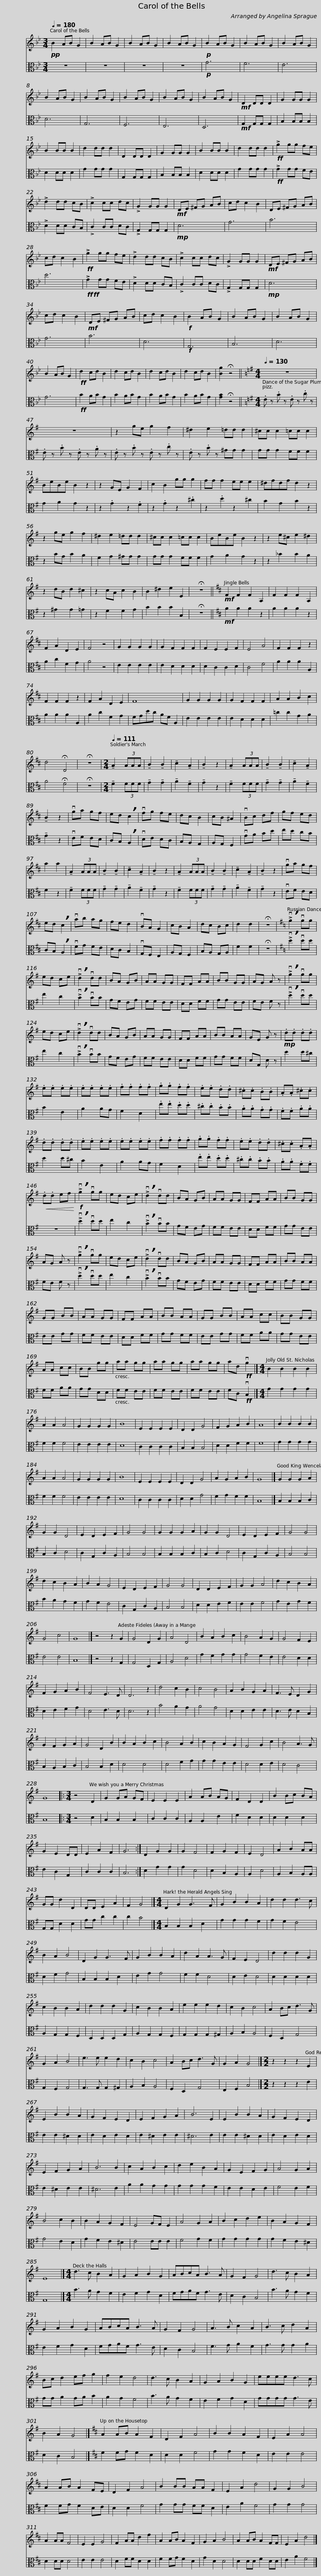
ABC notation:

X:1
%%score 1 2
L:1/8
Q:1/4=180
M:3/4
I:linebreak $
K:Bb
V:1 treble
V:2 alto
V:1
!pp! B2 AB G2 | B2 AB G2 | B2 AB G2 | B2 AB G2 |!p! B2 AB G2 | %5
 B2 AB G2 | B2 AB G2 | B2 AB G2 | B2 AB G2 |$ B2 AB G2 | %10
 B2 AB G2 | B2 AB G2 |!mf! D2 DD D2 | G2 GG G2 | B2 BB B2 | %15
 d2 dd d2 | D2 DD D2 | G2 GG G2 | B2 BB B2 |$ d2 dd d2 | %20
!ff! !>!g2 gg fe | !>!d2 dd cB | !>!c2 cc dc | !>!G2 GG G2 |!mf! DE ^FG AB | %25
 cd c2 B2 | DE ^FG AB |$ cd c2 B2 |!ff! !>!g2 gg fe | !>!d2 dd cB | %30
 !>!c2 cc dc | !>!G2 GG G2 |!mf! DE ^FG AB | cd c2 B2 |!mf! DE ^FG AB |$ %35
 cd c2 B2 |!f! B2 AB G2 | B2 AB G2 | B2 AB G2 | B2 AB G2 | %40
!ff! d2 cd B2 | d2 cd B2 | d2 cd B2 | d2 cd B2 |$ [Bg]2 !fermata!z4 || %45
[K:G][M:4/4][Q:1/4=130] z8 | z8 | z2 ge g2 f2 | ^d2 e2 =dd d2 | ^cc c2 =cc c2 |$ %50
 BeBe B2 z2 | z2 GE G2 F2 | c2 B2 gg g2 | ff f2 ee e2 | ^dfdf d2 z2 | %55
 z2 ge g2 f2 | ^d2 e2 =dd d2 |$ ^cc c2 =cc c2 | BeBe B2 z2 | z2 e^c e2 ^d2 | %60
 z2 dB d2 ^c2 | z2 cA c2 B2 | B2 ^d2 e2 E2 | !fermata!z8 ||$[K:D]!mf! F2 F2 F2 A,2 | %65
 F2 F2 F2 A,2 | F2 A2 D2 E2 | F4 z4 | G2 G2 G2 G2 | G2 F2 F2 F2 | %70
 F2 E2 E2 F2 | E4 A4 | F2 F2 F2 z2 | F2 F2 F2 z2 |$ F2 A2 D2 E2 | %75
 F8 | G2 G2 G2 G2 | G2 F2 F2 F2 | A2 A2 B2 c2 | d4 !fermata!D4 | %80
 !fermata!z8 |[M:2/4][Q:1/4=111] !tenuto!A2 (3AAA | !tenuto!B2 !tenuto!B2 | !tenuto!c2 !tenuto!A2 | !tenuto!B2 z2 |$ %85
 !tenuto!A2 (3AAA | !tenuto!B2 !tenuto!B2 | !tenuto!c2 !tenuto!A2 | !tenuto!B2 z2 | vga gf | %90
 ed !breath!c2 | vfg fe | dc B2 | cB ^A2 | vBc df | %95
 gf ed |$ a2 a2 | !tenuto!A2 (3AAA | !tenuto!B2 !tenuto!B2 | !tenuto!c2 !tenuto!A2 | %100
 !tenuto!B2 z2 | !tenuto!A2 (3AAA | !tenuto!B2 !tenuto!B2 | !tenuto!c2 !tenuto!A2 | !tenuto!B2 z2 | %105
 vga gf | ed !breath!c2 | vab ag | fe d2 |$ vBA G2 | %110
 cB A2 | dc Bc | d2 d2 | !fermata!z4 |[K:G] !>!!breath!vg2 vgg | %115
 ed ce | !>!!breath!vd2 vdd | BA GB | AA GG | FF AA |$ %120
 BB GG | AG A z | !>!!breath!vg2 vgg | ed ce | !>!!breath!vd2 vdd | %125
 BA GB | AA GG | FF AA | BB AA | GE G z |$ %130
!mp! .d.d .d.d | .e.e .e.e | .e.e .e.e | .f.f .f.f | .g.g .f.f | %135
 .e.e .d.d | .^c.c .B.B | .A.A .^c.c | .d.d .d.d |$ .e.e .e.e | %140
 .e.e .e.e | .f.f .f.f | .g.g .f.f | .e.e .d.d | .^c.c .A.A | %145
!<(! .d.d ef!<)! |!f! !>!!breath!vg2 vgg | ed ce |$ !>!!breath!vd2 vdd | BA GB | %150
 AA GG | FF AA | BB GG | AG A z | !>!!breath!vg2 vgg | %155
 ed ce | !>!!breath!vd2 vdd | BA GB |$ AA GG | FF AA | %160
 BB AA | GG BB | AA GG | FF AA | BB AA | %165
 GG BB | AA cc | BB GG |$ AA cc | BB gg | %170
 aa gg | aa gg | aa gg | ad!ff! vg2 |][M:4/4] B2 B2 B2 B2 | %175
 A2 A2 A4 | G2 G2 G2 G2 | B8 |$ E2 E2 E2 E2 | D2 D2 G4 | %180
 F2 G2 A2 B2 | A8 | B2 B2 B2 B2 | A2 A2 A4 | G2 G2 G2 G2 | %185
 B8 | E2 E2 E2 E2 | D2 D2 G4 | A2 G2 A2 B2 |$ G8 |] %190
 G2 G2 G2 A2 | G2 G2 D4 | E2 D2 E2 F2 | G4 G4 | G2 G2 G2 A2 | %195
 G2 G2 D4 | E2 D2 E2 F2 | G4 G4 | d2 c2 B2 A2 | B2 A2 G4 |$ %200
 E2 D2 E2 F2 | G4 G4 | D2 D2 E2 F2 | G2 G2 A4 | d2 c2 B2 A2 | %205
 G4 c4 | G8 |] z4 z2 G2 | G4 D2 G2 | A4 D4 | %210
 B2 A2 B2 c2 | B4 A2 G2 |$ G4 F2 E2 | F2 G2 A2 B2 | F4 E3 D | %215
 D6 z2 | d4 c2 B2 | c4 B4 | A2 B2 G2 A2 | F3 E D2 G2 | %220
 G2 F2 G2 A2 | G4 D2 B2 |$ B2 A2 B2 c2 | B4 A2 B2 | c2 B2 A2 G2 | %225
 F4 G2 c2 | B4 A3 G | G8 |:[M:3/4] z4 D2 | G2 GA GF | %230
 E2 E2 E2 | A2 AB AG |$ F2 D2 D2 | B2 Bc BA | G2 E2 DD | %235
 E2 A2 F2 | G6 :| D2 G2 G2 | G2 F4 | F2 G2 F2 | %240
 E2 D4 | A2 B2 AA | GG d2 D2 | DD E2 A2 |$ F2 G4 |] %245
[M:4/4] D2 G2 G3 F | G2 B2 B2 A2 | d2 d2 d3 c | B2 A2 B4 | D2 G2 G3 F | %250
 G2 B2 B2 A2 | d2 A2 A3 G | F2 E2 D4 |$ d2 d2 d2 G2 | c2 B2 B2 A2 | %255
 d2 d2 d2 G2 | c2 B2 B2 A2 | e2 e2 e2 d2 | c2 B2 c4 | A2 Bc d3 G | %260
 G2 A2 B4 | e3 e e2 d2 |$ c2 B2 c4 | A2 Bc d3 G | G2 A2 G4 |] %265
[M:2/2] z2 z2 z2 E2 | E2 B2 B2 A2 | G2 F2 E2 D2 | E2 F2 G2 A2 | B6 E2 | %270
 E2 B2 B2 A2 |$ G2 F2 E2 D2 | E2 F2 G2 A2 | B6 B2 | c2 A2 B2 c2 | %275
 d2 e2 B2 A2 | G2 E2 F2 G2 | A4 G2 A2 | B4 c2 B2 | B2 A2 G2 F2 | %280
 E4 GF E2 |$ A4 G2 A2 | B2 c2 d2 e2 |$ B2 A2 G2 F2 | E8 |] %285
[M:4/4] d3 c B2 A2 | G2 A2 B2 G2 | ABcA B3 A | G2 F2 G4 | d3 c B2 A2 | %290
 G2 A2 B2 G2 |$ ABcA B3 A | G2 F2 G4 | A3 B c2 A2 | B3 c d2 A2 | %295
 Bc d2 ef g2 | f2 e2 d4 | d3 c B2 A2 | G2 A2 B2 G2 |$ eeee d3 c | %300
 B2 A2 G4 |][K:D] A2 AB A2 F2 | D2 F2 A4 | B2 B2 A2 F2 | E2 A2 A4 | %305
 A2 AB A2 FE | D2 F2 A4 | B2 BB AA F2 |$ E2 A2 d4 | G2 G2 B4 | %310
 A2 AA F4 | E2 E2 G4 | F2 AA d2 f2 | A2 AB A2 F2 | G2 A2 B4 | %315
 A2 AB A2 FF | E2 A2 d4 |] %317
V:2
 z6 | z6 | z6 | z6 |!p! G6 | %5
 F6 | E6 | D6 | G,6 |$ F,6 | %10
 E,6 | D,6 |!mf! G,2 G,G, G,2 | B,2 B,B, B,2 | D2 DD D2 | %15
 G2 GG G2 | G,2 G,G, G,2 | B,2 B,B, B,2 | D2 DD D2 |$ G2 GG G2 | %20
!ff! !>!G2 GG FE | !>!D2 DD CB, | !>!C2 CC DC | !>!G,2 G,G, G,2 |!mp! D6 | %25
 G6 | B6 |$ d6 |!ff!!ff! !>!G2 GG FE | !>!D2 DD CB, | %30
 !>!C2 CC DC | !>!G,2 G,G, G,2 |!mp! D6 | G6 | B6 |$ %35
 D6 |!f! G,6 | B,6 | D6 | G6 | %40
!ff! B2 AB G2 | B2 AB G2 | B2 AB G2 | B2 AB G2 |$ [GB]2 !fermata!z4 || %45
[K:G][M:4/4] .E z .B z .E z .c z | .E z .B z .E z .A z | .E z .B z .E z .c z | .E z .B z ^GG G2 | GG G2 FF F2 |$ %50
 G2 A2 G2 z2 | z2 .G2 z2 .F2 | z2 .G2 z2 .^c2 | z2 .d2 z2 ^c2 | B2 G2 B2 z2 | %55
 z2 BG B2 A2 | F2 G2 ^GG G2 |$ GG G2 FF F2 | G2 A2 G2 z2 | z2 _B2 B2 A2 | %60
 z2 ^G2 G2 =G2 | z2 F2 F2 G2 | B2 B2 B2 B,2 | !fermata!z8 ||$[K:D]!mf! A2 A2 A2 z2 | %65
 A2 A2 A2 z2 | A2 c2 F2 G2 | A4 z4 | E2 E2 E2 E2 | E2 D2 D2 D2 | %70
 D2 C2 C2 D2 | C4 F4 | A2 A2 A2 A,2 | A2 A2 A2 A,2 |$ A2 c2 F2 G2 | %75
 FGdc AF A,2 | E2 E2 E2 E2 | E2 D2 D2 D2 | =c2 c2 G2 A2 | A4 !fermata!F4 | %80
 !fermata!z8 |[M:2/4] !tenuto!F2 (3FFF | !tenuto!G2 !tenuto!G2 | !tenuto!A2 !tenuto!F2 | !tenuto!G2 z2 |$ %85
 !tenuto!F2 (3FFF | !tenuto!G2 !tenuto!G2 | !tenuto!A2 !tenuto!F2 | !tenuto!G2 z2 | vEF ED | %90
 CB, !breath!A,2 | vDE DC | B,A, G,2 | A,G, F,2 | vGA Bd | %95
 ed cB |$ F2 z2 | !tenuto!F2 (3FFF | !tenuto!G2 !tenuto!G2 | !tenuto!A2 !tenuto!F2 | %100
 !tenuto!G2 z2 | !tenuto!F2 (3FFF | !tenuto!G2 !tenuto!G2 | !tenuto!A2 !tenuto!F2 | !tenuto!G2 z2 | %105
 vEF ED | CB, !breath!A,2 | vFG FE | DC B,2 |$ vG,F, E,2 | %110
 A,G, F,2 | B,A, G,A, | F2 F2 | !fermata!z4 |[K:G] !>!!breath!vd2 vdd | %115
 e2 c2 | !>!!breath!vB2 vBB | GF EG | FF EE | DD FF |$ %120
 GG EE | FE F z | !>!!breath!vd2 vdd | e2 c2 | !>!!breath!vB2 vBB | %125
 GF EG | FF EE | DD FF | GG FF | DG, D z |$ %130
 d2 d^c | B2 E2 | A2 AG | F2 D2 | .e.e .d.d | %135
 .^c.c .B.B | .A.A .G.G | .F.F .A.A | d2 d^c |$ B2 E2 | %140
 A2 AG | F2 D2 | .e.e .d.d | .^c.c .B.B | .A.A .F.F | %145
 z4 | !>!!breath!vd2 vdd | e2 c2 |$ !>!!breath!vB2 vBB | GF EG | %150
 FF EE | DD FF | GG EE | FE F z | !>!!breath!vd2 vdd | %155
 e2 c2 | !>!!breath!vB2 vBB | GF EG |$ FF EE | DD FF | %160
 GG FF | EE GG | FF EE | DD FF | GG FF | %165
 EE GG | FF AA | GG EE |$ FF AA | GG DD | %170
 FF EE | FF EE | FF EE | FC!ff! vB,2 |][M:4/4] G2 G2 G2 G2 | %175
 F2 F2 F4 | E2 E2 E2 E2 | D8 |$ C2 C2 C2 C2 | B,2 B,2 B,4 | %180
 D2 D2 F2 F2 | F8 | G2 G2 G2 G2 | F2 F2 F4 | E2 E2 E2 E2 | %185
 D8 | C2 C2 C2 C2 | D2 D2 G4 | F2 G2 F2 F2 |$ B,8 |] %190
 B,2 B,2 B,2 C2 | B,2 C2 D4 | C2 G,2 C2 A,2 | B,4 B,4 | B,2 B,2 B,2 C2 | %195
 B,2 C2 D4 | C2 G,2 C2 A,2 | B,4 B,4 | B2 A2 G2 F2 | G2 F2 E4 |$ %200
 C2 G,2 C2 A,2 | B,4 B,4 | D2 D2 E2 F2 | E2 E2 F4 | G2 E2 G2 F2 | %205
 E4 E4 | B,8 |] z4 z2 G,2 | G,4 D,2 G,2 | A,4 D4 | %210
 G2 F2 G2 G2 | G4 F2 E2 |$ E4 D2 D2 | D2 E2 F2 G2 | D4 E3 D | %215
 D6 z2 | B4 A2 G2 | A4 G4 | D2 D2 E2 E2 | D3 E D2 B,2 | %220
 B,2 A,2 B,2 C2 | B,4 B,2 D2 |$ D4 D4 | D4 F2 G2 | G2 G2 E2 E2 | %225
 D4 D2 E2 | D4 C4 | B,8 |:[M:3/4] z4 D2 | B,2 B,2 B,2 | %230
 C2 C2 C2 | A,2 A,2 E2 |$ F2 D2 D2 | D2 D2 D2 | E2 C2 G,2 | %235
 C2 C2 C2 | B,6 :| D2 G2 G2 | G2 D4 | D2 B,2 A,2 | %240
 A,2 D4 | A,2 B,2 A,A, | G,G, D2 D2 | GG c2 c2 |$ c2 B4 |] %245
[M:4/4] B,2 B,2 B,2 D2 | G2 G2 G2 F2 | G2 F2 E4 | D2 F2 G4 | B,2 B,2 B,2 D2 | %250
 E2 G2 G4 | F2 F2 D4 | D2 E2 D4 |$ D2 D2 D2 D2 | A,2 G,2 G,2 F,2 | %255
 D,2 D,2 D,2 G,2 | A,2 G,2 G,2 F,2 | G,2 G,2 G,2 ^G,2 | A,2 B,2 A,4 | F,2 D,2 G,4 | %260
 G,2 F,2 G,4 | G,3 G, G,2 ^G,2 |$ A,2 B,2 A,4 | F,2 D,2 G,4 | E,2 F,2 B,4 |] %265
[M:2/2] z2 z2 z2 E2 | E2 E2 ^D2 D2 | E2 D2 E2 D2 | E2 ^D2 E2 E2 | ^D6 E2 | %270
 E2 E2 ^D2 D2 |$ E2 D2 E2 D2 | E2 ^D2 E2 E2 | ^D6 E2 | A2 A2 G2 G2 | %275
 G2 G2 G2 F2 | E2 E2 D2 E2 | F4 E2 F2 | G4 E2 D2 | G2 F2 E2 ^D2 | %280
 E4 EE E2 |$ F4 G2 F2 | G2 G2 G2 G2 |$ G2 F2 E2 ^D2 | G,8 |] %285
[M:4/4] B3 A G2 F2 | E2 F2 G2 D2 | FGAF G3 E | D2 C2 B,4 | B3 A G2 F2 | %290
 E2 F2 G2 D2 |$ FGAF G3 E | D2 C2 B,4 | F3 G A2 F2 | G3 G G2 A2 | %295
 GG A2 GA B2 | A2 G2 F4 | B3 A G2 F2 | E2 F2 G2 D2 |$ GGGG G3 E | %300
 D2 C2 B,4 |][K:D] F2 FG F2 D2 | D2 D2 F4 | G2 G2 F2 D2 | E2 E2 E4 | %305
 F2 FG F2 DE | D2 D2 F4 | G2 GG FF D2 |$ E2 A2 F4 | G2 G2 G4 | %310
 D2 DD D4 | E2 E2 E4 | D2 FF D2 D2 | F2 FG F2 D2 | G2 D2 D4 | %315
 D2 DD F2 DD | E2 A2 F4 |] %317
